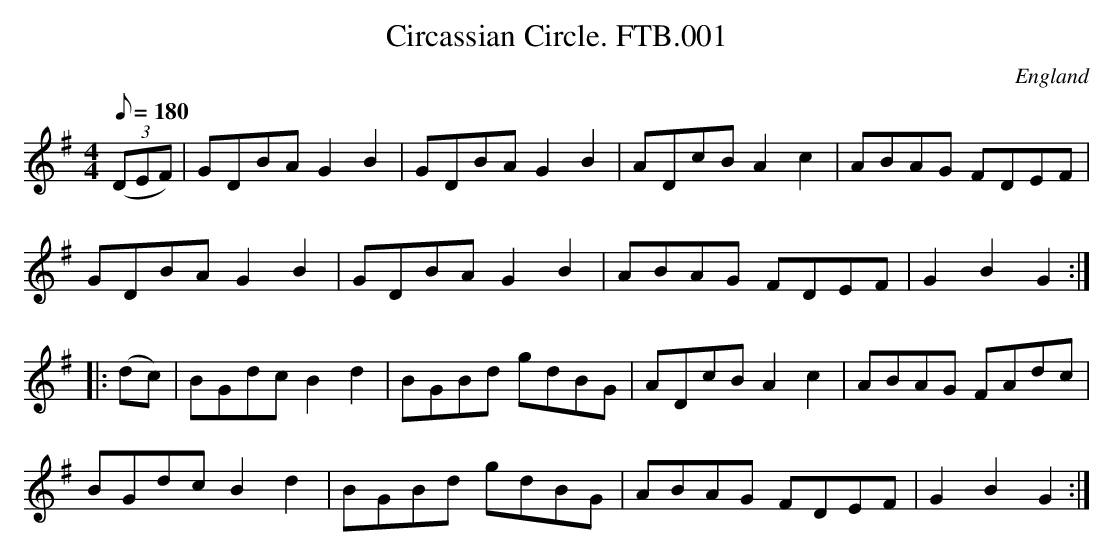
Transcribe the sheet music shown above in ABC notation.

X:1
T:Circassian Circle. FTB.001
M:4/4
Q:180
O:England
K:G major
((3DEF)|GDBAG2B2|GDBAG2B2|ADcBA2c2|ABAG FDEF|
GDBAG2B2|GDBAG2B2|ABAG FDEF|G2B2G2:|
|:(dc)|BGdcB2d2|BGBd gdBG|ADcBA2c2|ABAG FAdc|
BGdcB2d2|BGBd gdBG|ABAG FDEF|G2B2G2:|
